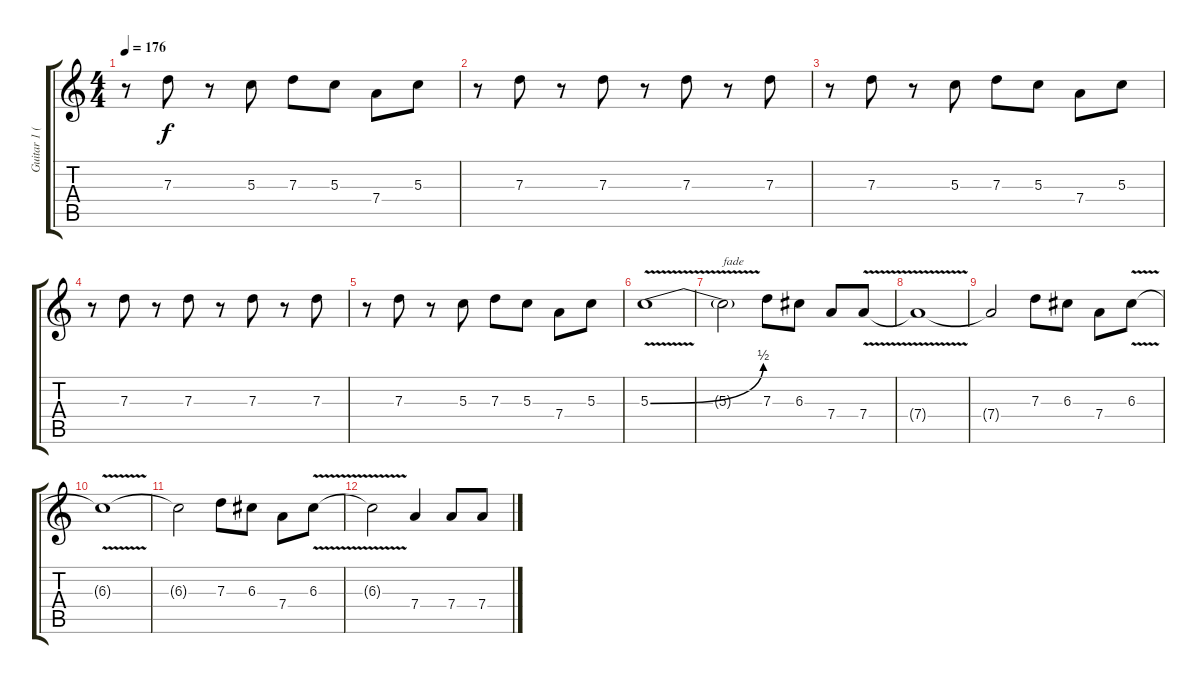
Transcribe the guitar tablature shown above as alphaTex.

\track ("Guitar 1 (Light Dist.)" "Guitar 1 (") {instrument electricguitarclean}
\staff {score tabs}
\tuning (E4 B3 G3 D3 A2 E2) {hide}
\ts (4 4)
\tempo 176
\clef g2
\ks c
r.8{dy f} 7.3.8 r.8 5.3.8 7.3.8 5.3.8 7.4.8 5.3.8 |
r.8 7.3.8 r.8 7.3.8 r.8 7.3.8 r.8 7.3.8 |
r.8 7.3.8 r.8 5.3.8 7.3.8 5.3.8 7.4.8 5.3.8 |
r.8 7.3.8 r.8 7.3.8 r.8 7.3.8 r.8 7.3.8 |
r.8 7.3.8 r.8 5.3.8 7.3.8 5.3.8 7.4.8 5.3.8 |
5.3{be (bend 0 0 60 2) v}.1 |
5.3{t}.2{txt "fade" volume 5} 7.3.8 6.3.8 7.4.8 7.4{v}.8 |
7.4{t}.1 |
7.4{t}.2 7.3.8 6.3.8 7.4.8 6.3{v}.8 |
6.3{t}.1 |
6.3{t}.2{volume 0} 7.3.8 6.3.8 7.4.8 6.3{v}.8 |
6.3{t}.2 7.4.4 7.4.8 7.4.8
